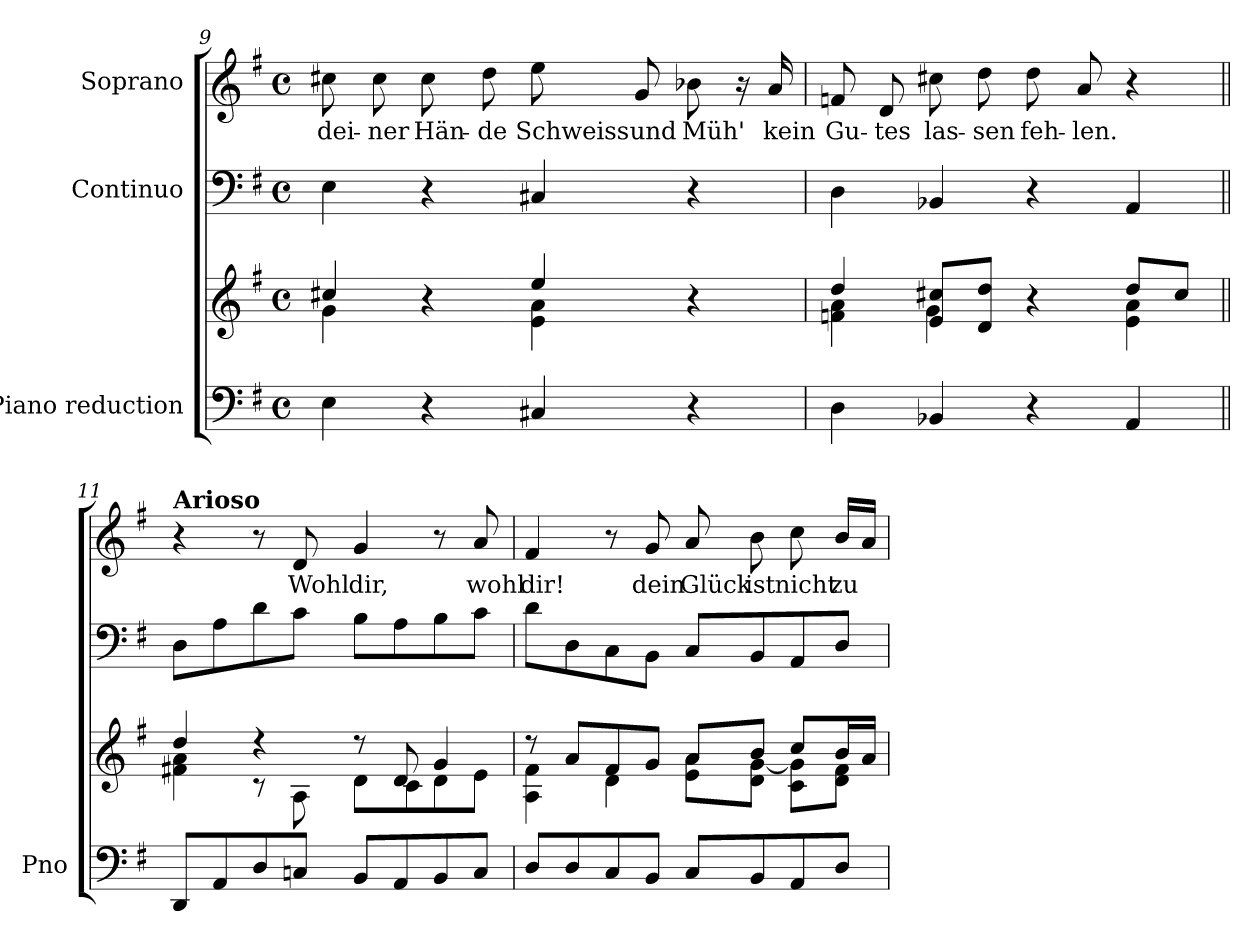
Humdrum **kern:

**kern	**kern	**kern	**kern	**text
*part3	*part3	*part2	*part1	*part1
*staff4	*staff3	*staff2	*staff1	*staff1
*I"Piano reduction	*	*I"Continuo	*I"Soprano	*
*I'Pno	*	*	*	*
*clefF4	*clefG2	*clefF4	*clefG2	*
*k[f#]	*k[f#]	*k[f#]	*k[f#]	*
*M4/4	*M4/4	*M4/4	*M4/4	*
*met(c)	*met(c)	*met(c)	*met(c)	*
=9	=9	=9	=9	=9
*	*^	*	*	*
!	!	!	!	!	!LO:LY:b
4E\	4cc#X/	4g\	4E\	8cc#X\	dei-
!	!	!	!	!	!LO:LY:b
.	.	.	.	8cc#\	-ner
!	!	!	!	!	!LO:LY:b
4r	4r	4ryy	4r	8cc#\	Hän-
!	!	!	!	!	!LO:LY:b
.	.	.	.	8dd\	-de
!	!	!	!	!	!LO:LY:b
4C#X/	4ee/	4e\ 4a\	4C#X/	8ee\	Schweiss
!	!	!	!	!	!LO:LY:b
.	.	.	.	8g/	und
!	!	!	!	!	!LO:LY:b
4r	4r	4ryy	4r	8b-X\	Müh'
.	.	.	.	16r	.
!	!	!	!	!	!LO:LY:b
.	.	.	.	16a/	kein
=10	=10	=10	=10	=10	=10
!	!	!	!	!	!LO:LY:b
4D\	4dd/	4fn\ 4a\	4D\	8fn/	Gu-
!	!	!	!	!	!LO:LY:b
.	.	.	.	8d/	-tes
!	!	!	!	!	!LO:LY:b
4BB-X/	8e/ 8cc#X/L	4g\	4BB-X/	8cc#X\	las-
!	!	!	!	!	!LO:LY:b
.	8d/ 8dd/J	.	.	8dd\	-sen
!	!	!	!	!	!LO:LY:b
4r	4r	4ryy	4r	8dd\	feh-
!	!	!	!	!	!LO:LY:b
.	.	.	.	8a/	-len.
4AA/	8dd/L	4e\ 4a\	4AA/	4r	.
.	8cc#/J	.	.	.	.
!!LO:LB:g=z
=11||	=11||	=11||	=11||	=11||	=11||
*	*	*	*	*MM80	*
!	!	!	!	!LO:TX:a:B:t=Arioso	!
8DD/L	4dd/	4f#X\ 4a\	8D\L	4r	.
8AA/	.	.	8A\	.	.
8D/	4r	8r	8d\	8r	.
!	!	!	!	!	!LO:LY:b
8Cn/J	.	8A\	8c\J	8d/	Wohl
!	!	!	!	!	!LO:LY:b
8BB/L	8r	8d\L	8B\L	4g/	dir,
8AA/	8d/	8c\	8A\	.	.
8BB/	4g/	8d\	8B\	8r	.
!	!	!	!	!	!LO:LY:b
8C/J	.	8e\J	8c\J	8a/	wohl
=12	=12	=12	=12	=12	=12
!	!	!	!	!	!LO:LY:b
8D/L	8r	4A\ 4f#\	8d\L	4f#/	dir!
8D/	8a/L	.	8D\	.	.
8C/	8f#/	4d\	8C\	8r	.
!	!	!	!	!	!LO:LY:b
8BB/J	8g/J	.	8BB\J	8g/	dein
!	!	!	!	!	!LO:LY:b
8C/L	8a/L	8e\ 8a\L	8C/L	8a/	Glück
!	!	!	!	!	!LO:LY:b
8BB/	8b/J	8d\ [8g\J	8BB/	8b\	ist
!	!	!	!	!	!LO:LY:b
8AA/	8cc/L	8c\ 8g\]L	8AA/	8cc\	nicht
!	!	!	!	!	!LO:LY:b
8D/J	16b/L	8d\ 8f#\J	8D/J	16b/LL	zu
.	16a/JJ	.	.	16a/JJ	.
*	*v	*v	*	*	*
=	=	=	=	=
*-	*-	*-	*-	*-
